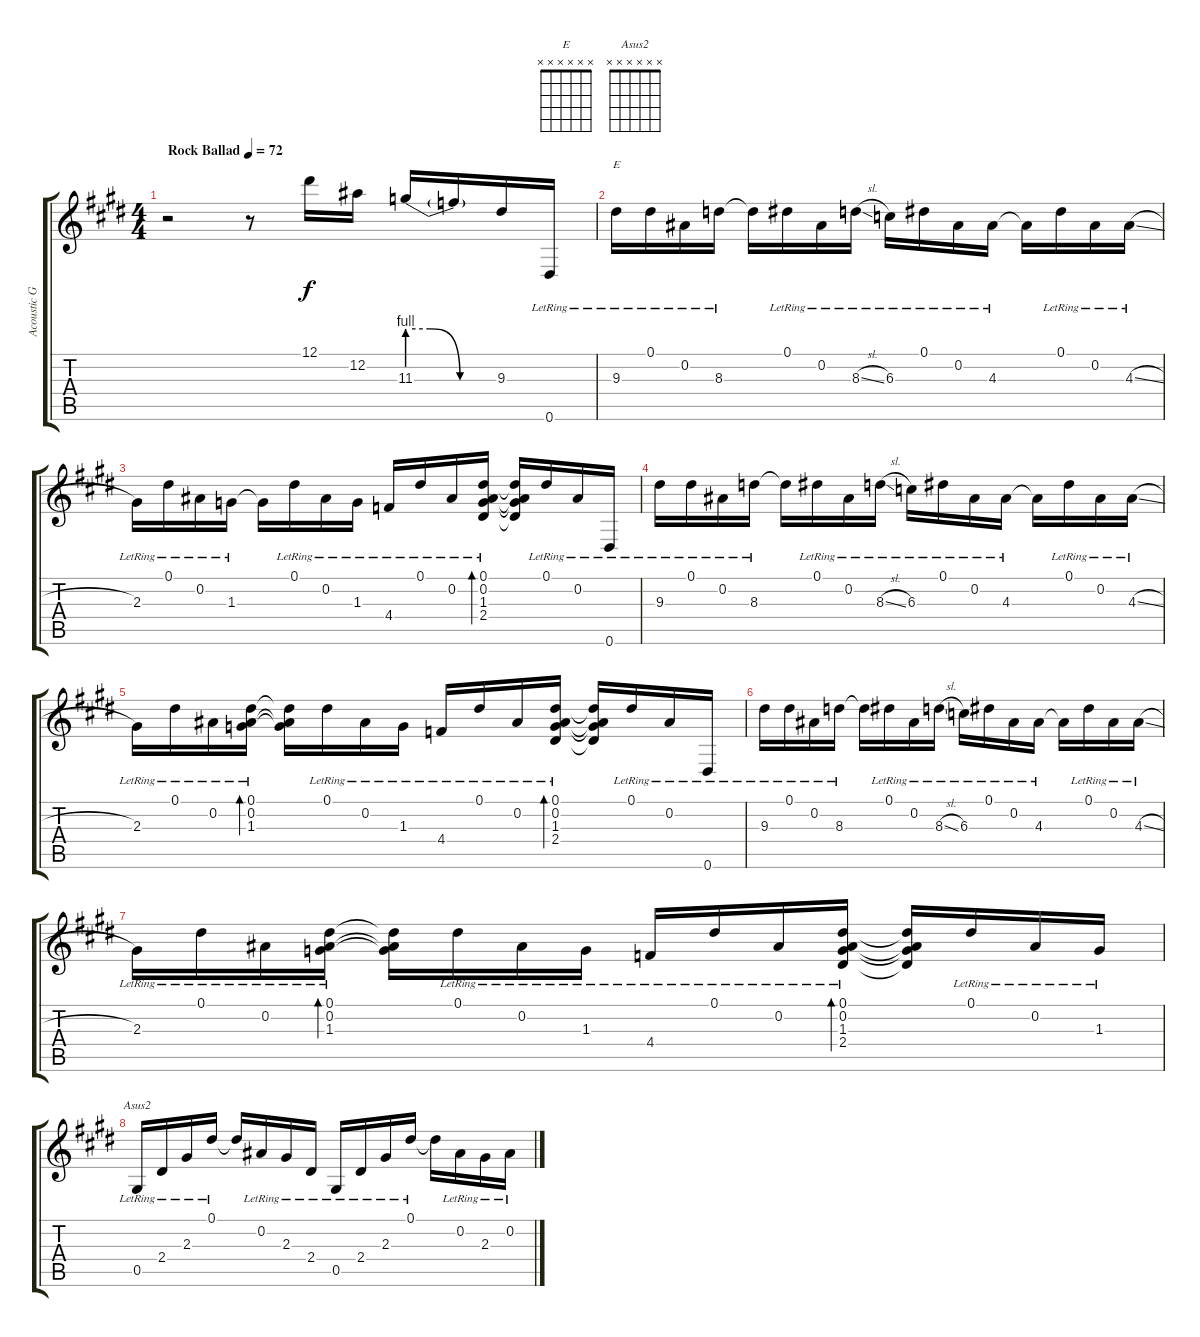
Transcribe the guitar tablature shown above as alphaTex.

\track ("Acoustic Guitar" "Acoustic G") {instrument acousticguitarsteel}
\staff {score tabs}
\tuning (Eb4 Bb3 Gb3 Db3 Ab2 Eb2) {hide}
\chord ("E" x x x x x x)
\chord ("Asus2" x x x x x x)
\ts (4 4)
\tempo (72 "Rock Ballad")
\clef g2
\ks e
r.2{dy f instrument acousticguitarsteel} r.8 12.1.16 12.2.16 11.3{be (custom 0 4 15 4 35 0 60 0)}.16 11.3{t}.16 9.3.16 0.6{lr}.16 |
9.3{lr}.16{ch "E"} 0.1{lr}.16 0.2{lr}.16 8.3{lr}.16 8.3{t}.16 0.1{lr}.16 0.2{lr}.16 8.3{sl lr}.16 6.3{lr}.16 0.1{lr}.16 0.2{lr}.16 4.3{lr}.16 4.3{t}.16 0.1{lr}.16 0.2{lr}.16 4.3{sl lr}.16 |
2.3{lr}.16 0.1{lr}.16 0.2{lr}.16 1.3{lr}.16 1.3{t}.16 0.1{lr}.16 0.2{lr}.16 1.3{lr}.16 4.4{lr}.16 0.1{lr}.16 0.2{lr}.16 (0.1{lr} 0.2{lr} 1.3{lr} 2.4{lr}).16{bd 60} (0.1{t} 0.2{t} 1.3{t} 2.4{t}).16 0.1{lr}.16 0.2{lr}.16 0.6{lr}.16 |
9.3{lr}.16 0.1{lr}.16 0.2{lr}.16 8.3{lr}.16 8.3{t}.16 0.1{lr}.16 0.2{lr}.16 8.3{sl lr}.16 6.3{lr}.16 0.1{lr}.16 0.2{lr}.16 4.3{lr}.16 4.3{t}.16 0.1{lr}.16 0.2{lr}.16 4.3{sl lr}.16 |
2.3{lr}.16 0.1{lr}.16 0.2{lr}.16 (0.1{lr} 0.2{lr} 1.3{lr}).16{bd 60} (0.1{t} 0.2{t} 1.3{t}).16 0.1{lr}.16 0.2{lr}.16 1.3{lr}.16 4.4{lr}.16 0.1{lr}.16 0.2{lr}.16 (0.1{lr} 0.2{lr} 1.3{lr} 2.4{lr}).16{bd 60} (0.1{t} 0.2{t} 1.3{t} 2.4{t}).16 0.1{lr}.16 0.2{lr}.16 0.6{lr}.16 |
9.3{lr}.16 0.1{lr}.16 0.2{lr}.16 8.3{lr}.16 8.3{t}.16 0.1{lr}.16 0.2{lr}.16 8.3{sl lr}.16 6.3{lr}.16 0.1{lr}.16 0.2{lr}.16 4.3{lr}.16 4.3{t}.16 0.1{lr}.16 0.2{lr}.16 4.3{sl lr}.16 |
2.3{lr}.16 0.1{lr}.16 0.2{lr}.16 (0.1{lr} 0.2{lr} 1.3{lr}).16{bd 60} (0.1{t} 0.2{t} 1.3{t}).16 0.1{lr}.16 0.2{lr}.16 1.3{lr}.16 4.4{lr}.16 0.1{lr}.16 0.2{lr}.16 (0.1{lr} 0.2{lr} 1.3{lr} 2.4{lr}).16{bd 60} (0.1{t} 0.2{t} 1.3{t} 2.4{t}).16 0.1{lr}.16 0.2{lr}.16 1.3{lr}.16 |
0.5{lr}.16{ch "Asus2"} 2.4{lr}.16 2.3{lr}.16 0.1{lr}.16 0.1{t}.16 0.2{lr}.16 2.3{lr}.16 2.4{lr}.16 0.5{lr}.16 2.4{lr}.16 2.3{lr}.16 0.1{lr}.16 0.1{t}.16 0.2{lr}.16 2.3{lr}.16 0.2{lr}.16
